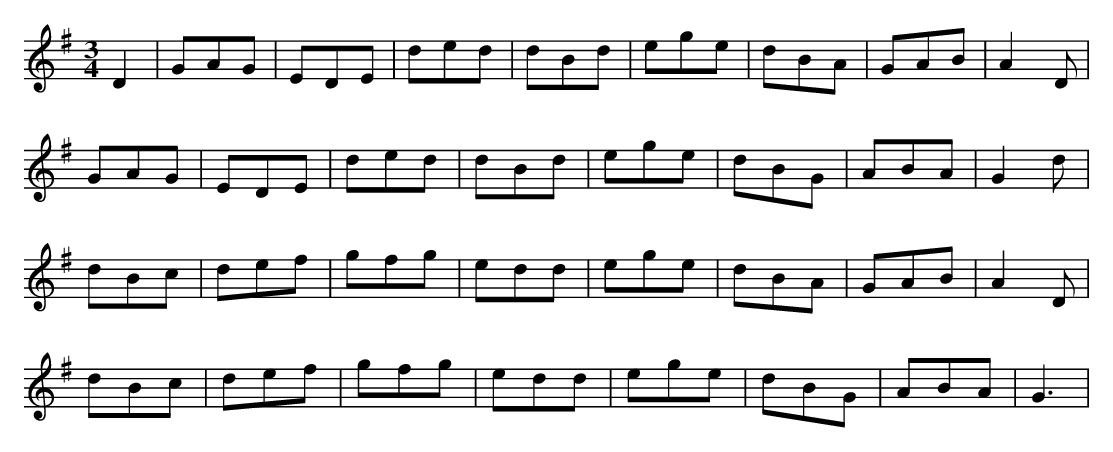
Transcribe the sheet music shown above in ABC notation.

X:1
M:3/4
K:G
D2|GAG|EDE|ded|dBd|ege|dBA|GAB|A2 D|
GAG|EDE|ded|dBd|ege|dBG|ABA|G2 d|
dBc|def|gfg|edd|ege|dBA|GAB|A2D|
dBc|def|gfg|edd|ege|dBG|ABA|G3|
